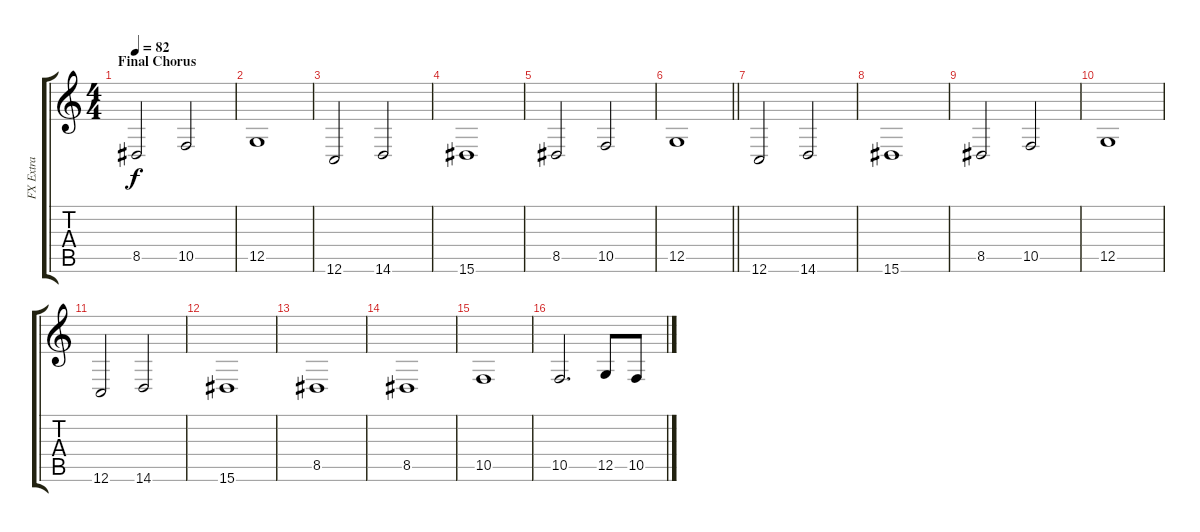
\track ("FX Extra" "FX Extra") {instrument stringensemble1}
\staff {score tabs}
\tuning (D4 A3 F3 C3 G2 C2) {hide}
\ts (4 4)
\section ("" "Final Chorus")
\tempo 82
\clef g2
\ks c
8.5.2{dy f} 10.5.2 |
12.5.1 |
12.6.2 14.6.2 |
15.6.1 |
8.5.2 10.5.2 |
\barLineRight lightlight
12.5.1 |
12.6.2 14.6.2 |
15.6.1 |
8.5.2 10.5.2 |
12.5.1 |
12.6.2 14.6.2 |
15.6.1 |
8.5.1 |
8.5.1 |
10.5.1 |
10.5.2{d} 12.5.8 10.5.8
